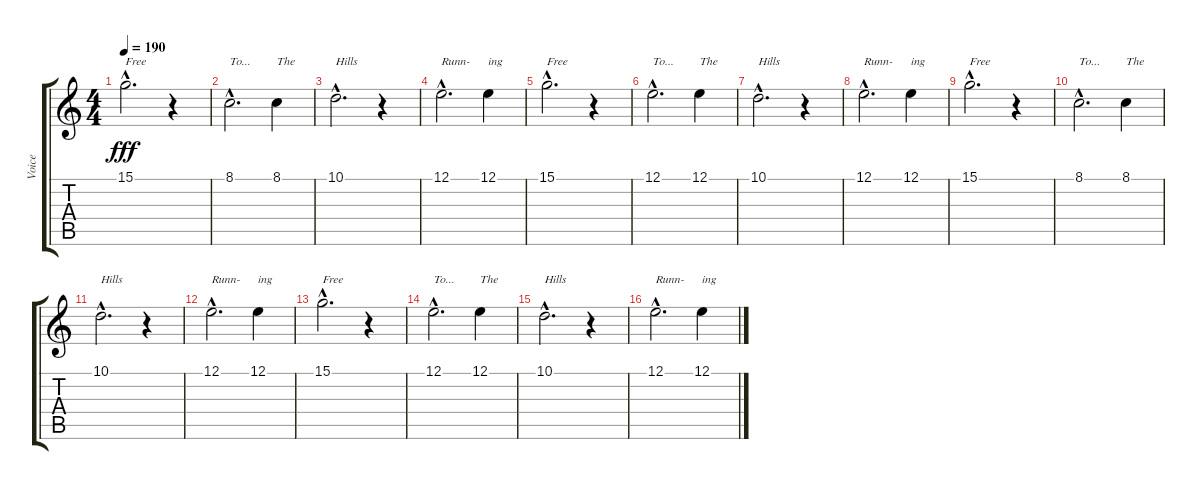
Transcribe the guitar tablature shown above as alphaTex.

\track ("Voice" "Voice") {instrument choiraahs}
\staff {score tabs}
\tuning (E4 B3 G3 D3 A2 E2) {hide}
\ts (4 4)
\tempo 190
\clef g2
\ks c
15.1{hac}.2{d txt "Free" dy fff} r.4 |
8.1{hac}.2{d txt "To..."} 8.1.4{txt "The"} |
10.1{hac}.2{d txt "Hills"} r.4 |
12.1{hac}.2{d txt "Runn-"} 12.1.4{txt "ing"} |
15.1{hac}.2{d txt "Free"} r.4 |
12.1{hac}.2{d txt "To..."} 12.1.4{txt "The"} |
10.1{hac}.2{d txt "Hills"} r.4 |
12.1{hac}.2{d txt "Runn-"} 12.1.4{txt "ing"} |
15.1{hac}.2{d txt "Free"} r.4 |
8.1{hac}.2{d txt "To..."} 8.1.4{txt "The"} |
10.1{hac}.2{d txt "Hills"} r.4 |
12.1{hac}.2{d txt "Runn-"} 12.1.4{txt "ing"} |
15.1{hac}.2{d txt "Free"} r.4 |
12.1{hac}.2{d txt "To..."} 12.1.4{txt "The"} |
10.1{hac}.2{d txt "Hills"} r.4 |
12.1{hac}.2{d txt "Runn-"} 12.1.4{txt "ing"}
